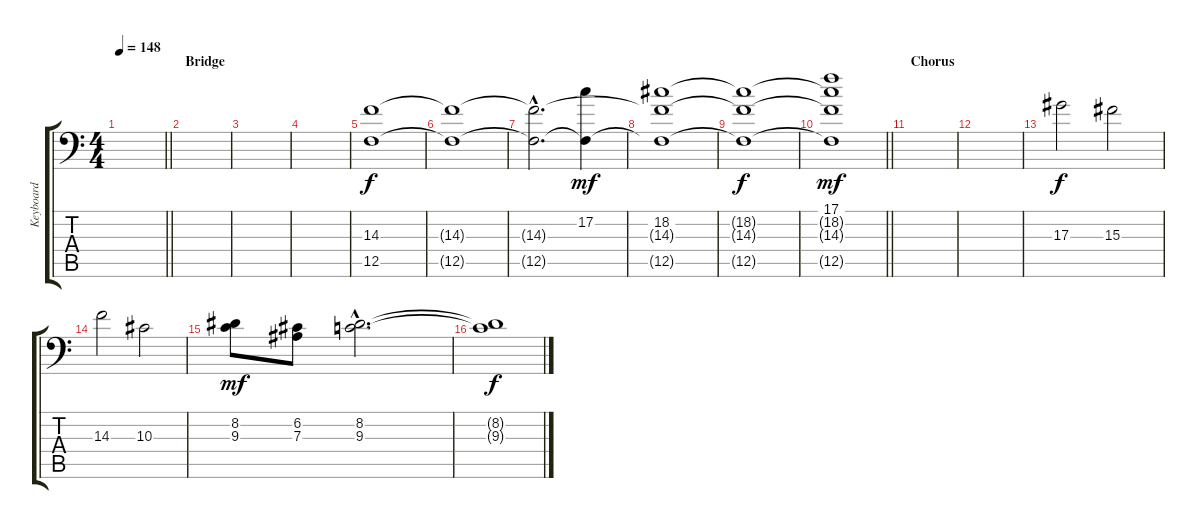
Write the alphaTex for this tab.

\track ("Keyboard" "Keyboard") {instrument lead1square}
\staff {score tabs}
\tuning (C4 G3 Eb3 Bb2 F2 Bb1) {hide}
\ts (4 4)
\tempo 148
\clef f4
\barLineRight lightlight
\ks c
|
\section ("" "Bridge")
|
|
|
(14.3 12.5).1{dy f volume 10 instrument pad1newage} |
(14.3{t} 12.5{t}).1 |
(14.3{hac t} 12.5{hac t}).2{d} (17.2 12.5{t}).4{dy mf volume 10 balance 8 instrument pad1newage} |
(18.2 14.3{t} 12.5{t}).1{volume 10 balance 8 instrument pad1newage} |
(18.2{t} 14.3{t} 12.5{t}).1{dy f} |
\barLineRight lightlight
(17.1 18.2{t} 14.3{t} 12.5{t}).1{dy mf volume 13 balance 8 instrument pad1newage} |
\section ("" "Chorus")
|
|
17.3.2{dy f} 15.3.2 |
14.3.2{volume 13 balance 8 instrument lead1square} 10.3.2 |
(8.2 9.3).8{dy mf volume 13 balance 8 instrument lead1square} (6.2 7.3).8 (8.2{hac} 9.3{hac}).2{d} |
(8.2{t} 9.3{t}).1{dy f}
